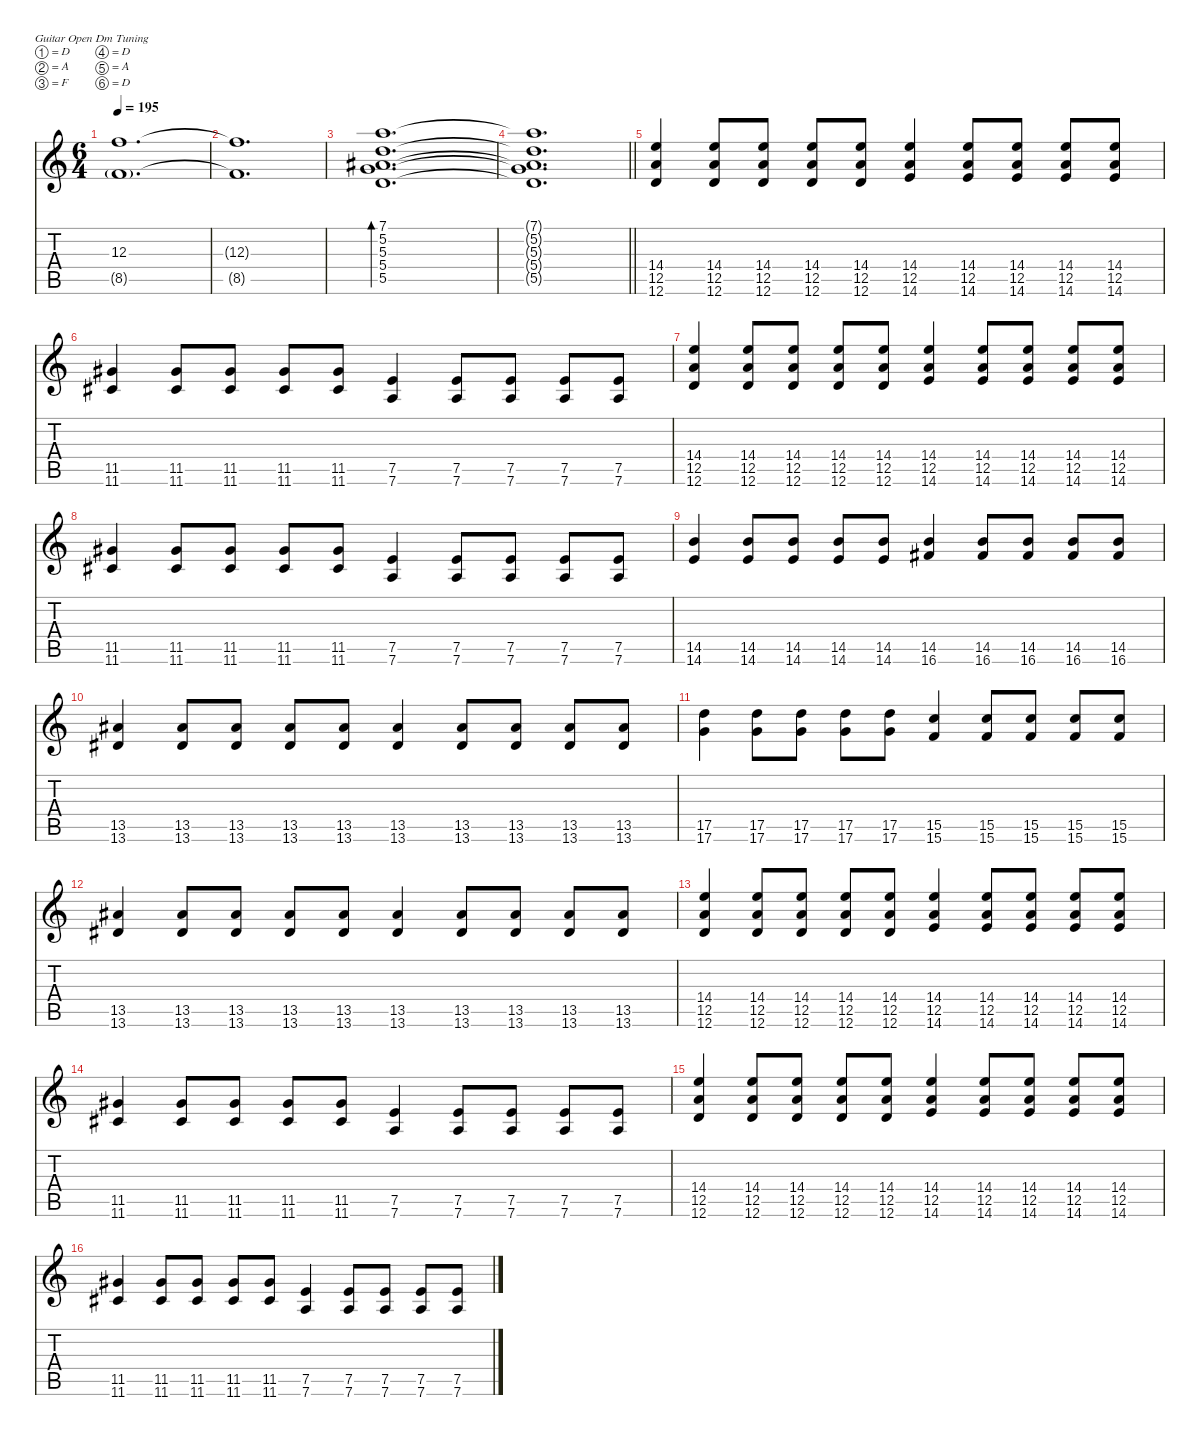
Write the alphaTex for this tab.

\defaultSystemsLayout 4
\hideDynamics
\bracketExtendMode nobrackets
\singleTrackTrackNamePolicy hidden
\multiTrackTrackNamePolicy hidden
\firstSystemTrackNameMode fullname
\firstSystemTrackNameOrientation horizontal
\otherSystemsTrackNameOrientation horizontal
\track ("Guitar 1" "dist.guit.") {defaultSystemsLayout 4 mute instrument distortionguitar}
\staff {score tabs}
\tuning (D4 A3 F3 D3 A2 D2)
\ts (6 4)
\tempo 195
\clef g2
\ks c
(12.3 8.5{g}).1{d dy f beam Down} |
(12.3{t} 8.5{t}).1{d beam Down} |
(7.1 5.2 5.3{acc #} 5.4 5.5).1{d bd 240 beam Down} |
\barLineRight lightlight
(7.1{t} 5.2{t} 5.3{t acc #} 5.4{t} 5.5{t}).1{d beam Down} |
(14.4 12.5 12.6).4{instrument distortionguitar beam Up} (14.4 12.5 12.6).8{beam Up} (14.4 12.5 12.6).8{beam Up} (14.4 12.5 12.6).8{beam Up} (14.4 12.5 12.6).8{beam Up} (14.4 12.5 14.6).4{beam Up} (14.4 12.5 14.6).8{beam Up} (14.4 12.5 14.6).8{beam Up} (14.4 12.5 14.6).8{beam Up} (14.4 12.5 14.6).8{beam Up} |
(11.5{acc #} 11.6{acc #}).4{beam Up} (11.5{acc #} 11.6{acc #}).8{beam Up} (11.5{acc #} 11.6{acc #}).8{beam Up} (11.5{acc #} 11.6{acc #}).8{beam Up} (11.5{acc #} 11.6{acc #}).8{beam Up} (7.5 7.6).4{beam Up} (7.5 7.6).8{beam Up} (7.5 7.6).8{beam Up} (7.5 7.6).8{beam Up} (7.5 7.6).8{beam Up} |
(14.4 12.5 12.6).4{beam Up} (14.4 12.5 12.6).8{beam Up} (14.4 12.5 12.6).8{beam Up} (14.4 12.5 12.6).8{beam Up} (14.4 12.5 12.6).8{beam Up} (14.4 12.5 14.6).4{beam Up} (14.4 12.5 14.6).8{beam Up} (14.4 12.5 14.6).8{beam Up} (14.4 12.5 14.6).8{beam Up} (14.4 12.5 14.6).8{beam Up} |
(11.5{acc #} 11.6{acc #}).4{beam Up} (11.5{acc #} 11.6{acc #}).8{beam Up} (11.5{acc #} 11.6{acc #}).8{beam Up} (11.5{acc #} 11.6{acc #}).8{beam Up} (11.5{acc #} 11.6{acc #}).8{beam Up} (7.5 7.6).4{beam Up} (7.5 7.6).8{beam Up} (7.5 7.6).8{beam Up} (7.5 7.6).8{beam Up} (7.5 7.6).8{beam Up} |
(14.5 14.6).4{beam Up} (14.5 14.6).8{beam Up} (14.5 14.6).8{beam Up} (14.5 14.6).8{beam Up} (14.5 14.6).8{beam Up} (14.5 16.6{acc #}).4{beam Up} (14.5 16.6{acc #}).8{beam Up} (14.5 16.6{acc #}).8{beam Up} (14.5 16.6{acc #}).8{beam Up} (14.5 16.6{acc #}).8{beam Up} |
(13.5{acc #} 13.6{acc #}).4{beam Up} (13.5{acc #} 13.6{acc #}).8{beam Up} (13.5{acc #} 13.6{acc #}).8{beam Up} (13.5{acc #} 13.6{acc #}).8{beam Up} (13.5{acc #} 13.6{acc #}).8{beam Up} (13.5{acc #} 13.6{acc #}).4{beam Up} (13.5{acc #} 13.6{acc #}).8{beam Up} (13.5{acc #} 13.6{acc #}).8{beam Up} (13.5{acc #} 13.6{acc #}).8{beam Up} (13.5{acc #} 13.6{acc #}).8{beam Up} |
(17.5 17.6).4{beam Down} (17.5 17.6).8{beam Down} (17.5 17.6).8{beam Down} (17.5 17.6).8{beam Down} (17.5 17.6).8{beam Down} (15.5 15.6).4{beam Up} (15.5 15.6).8{beam Up} (15.5 15.6).8{beam Up} (15.5 15.6).8{beam Up} (15.5 15.6).8{beam Up} |
(13.5{acc #} 13.6{acc #}).4{beam Up} (13.5{acc #} 13.6{acc #}).8{beam Up} (13.5{acc #} 13.6{acc #}).8{beam Up} (13.5{acc #} 13.6{acc #}).8{beam Up} (13.5{acc #} 13.6{acc #}).8{beam Up} (13.5{acc #} 13.6{acc #}).4{beam Up} (13.5{acc #} 13.6{acc #}).8{beam Up} (13.5{acc #} 13.6{acc #}).8{beam Up} (13.5{acc #} 13.6{acc #}).8{beam Up} (13.5{acc #} 13.6{acc #}).8{beam Up} |
(14.4 12.5 12.6).4{beam Up} (14.4 12.5 12.6).8{beam Up} (14.4 12.5 12.6).8{beam Up} (14.4 12.5 12.6).8{beam Up} (14.4 12.5 12.6).8{beam Up} (14.4 12.5 14.6).4{beam Up} (14.4 12.5 14.6).8{beam Up} (14.4 12.5 14.6).8{beam Up} (14.4 12.5 14.6).8{beam Up} (14.4 12.5 14.6).8{beam Up} |
(11.5{acc #} 11.6{acc #}).4{beam Up} (11.5{acc #} 11.6{acc #}).8{beam Up} (11.5{acc #} 11.6{acc #}).8{beam Up} (11.5{acc #} 11.6{acc #}).8{beam Up} (11.5{acc #} 11.6{acc #}).8{beam Up} (7.5 7.6).4{beam Up} (7.5 7.6).8{beam Up} (7.5 7.6).8{beam Up} (7.5 7.6).8{beam Up} (7.5 7.6).8{beam Up} |
(14.4 12.5 12.6).4{beam Up} (14.4 12.5 12.6).8{beam Up} (14.4 12.5 12.6).8{beam Up} (14.4 12.5 12.6).8{beam Up} (14.4 12.5 12.6).8{beam Up} (14.4 12.5 14.6).4{beam Up} (14.4 12.5 14.6).8{beam Up} (14.4 12.5 14.6).8{beam Up} (14.4 12.5 14.6).8{beam Up} (14.4 12.5 14.6).8{beam Up} |
(11.5{acc #} 11.6{acc #}).4{beam Up} (11.5{acc #} 11.6{acc #}).8{beam Up} (11.5{acc #} 11.6{acc #}).8{beam Up} (11.5{acc #} 11.6{acc #}).8{beam Up} (11.5{acc #} 11.6{acc #}).8{beam Up} (7.5 7.6).4{beam Up} (7.5 7.6).8{beam Up} (7.5 7.6).8{beam Up} (7.5 7.6).8{beam Up} (7.5 7.6).8{beam Up}
